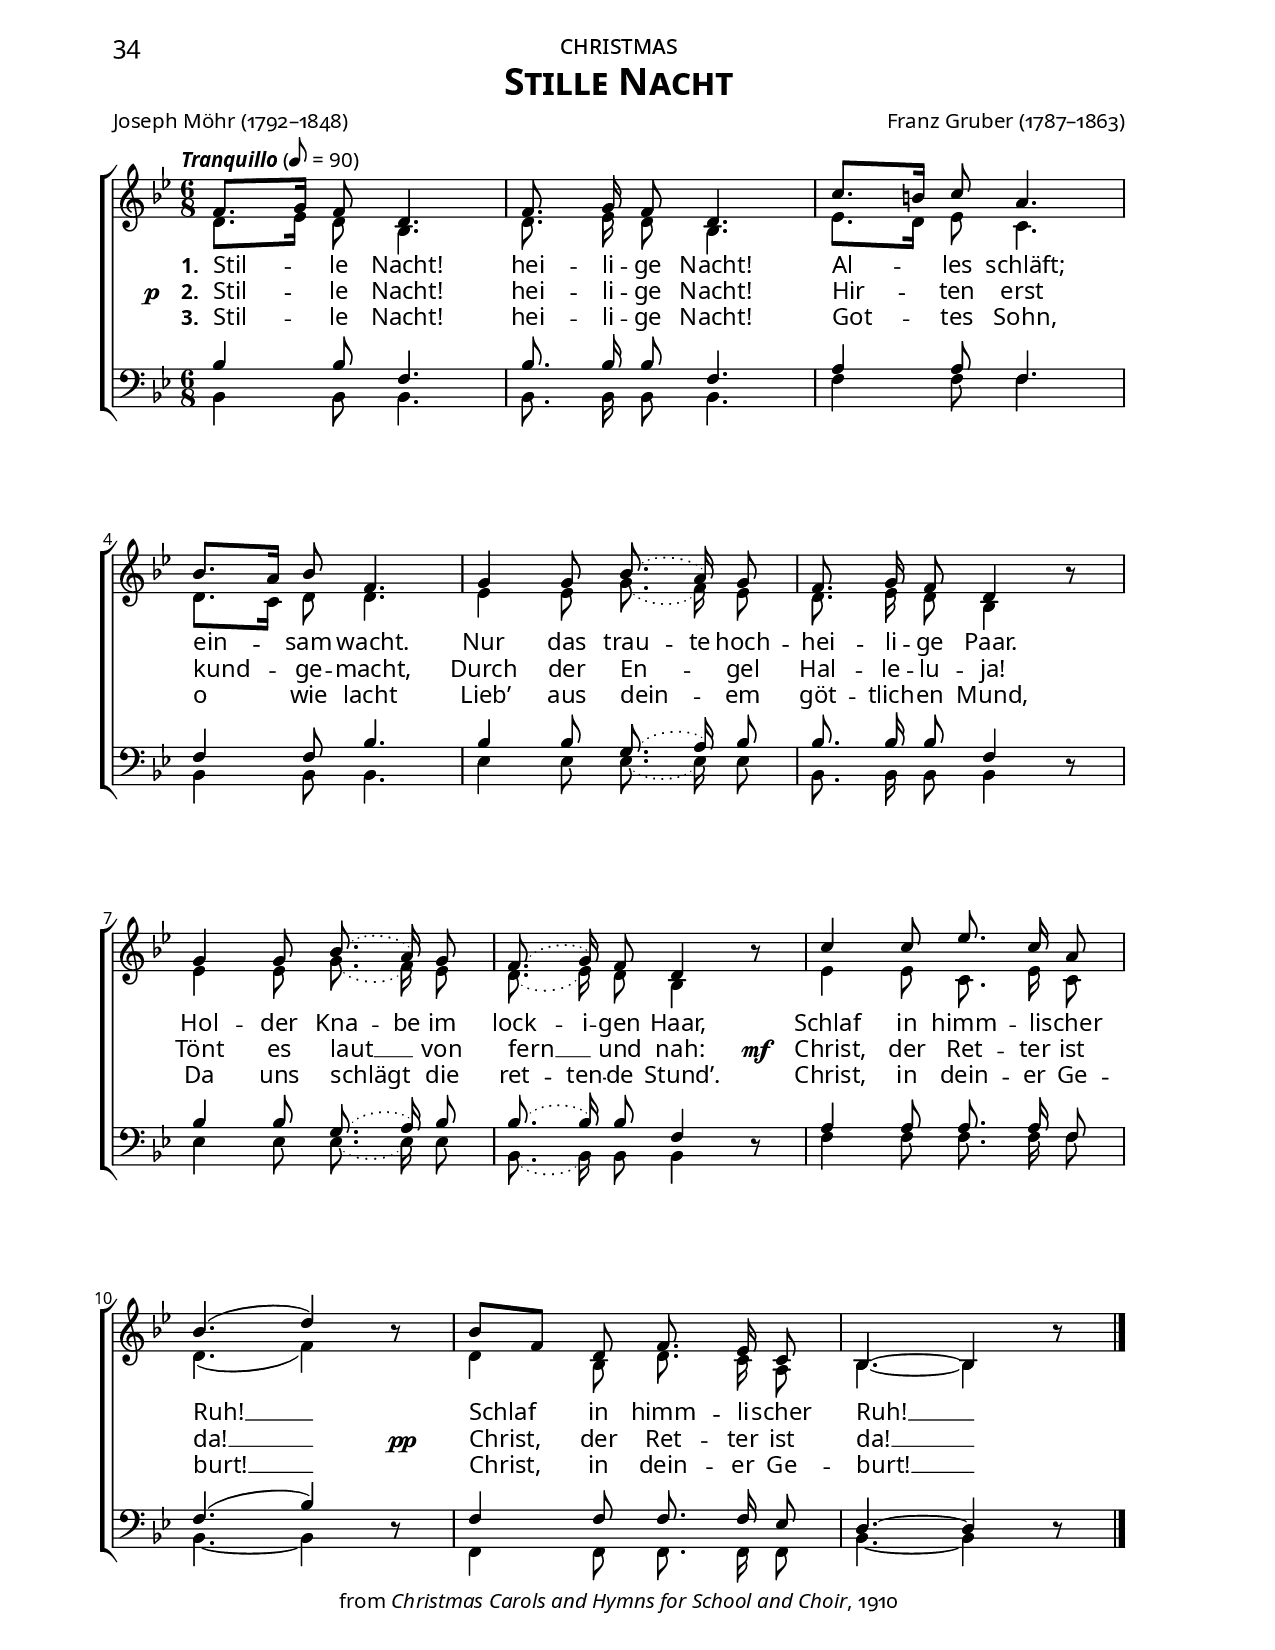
\version "2.14.2"
\include "util.ly"
\header {
  title = \markup{\override #'(font-name . "Garamond Premier Pro Semibold"){ \abs-fontsize #18 \smallCapsOldStyle"Stille Nacht"}}
  poet = \markup\oldStyleNum"Joseph Möhr (1792–1848)"
  composer = \markup\oldStyleNum"Franz Gruber (1787–1863)"
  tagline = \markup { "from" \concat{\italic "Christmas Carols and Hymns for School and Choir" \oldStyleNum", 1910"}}
}
\paper {
  paper-height = 11\in
  paper-width = 8.5\in
  indent = 0\in
  %system-system-spacing = #'((basic-distance . 10) (padding . 0))
  %system-system-spacing =
  %  #'((basic-distance . 0)
  %     (minimum-distance . 0)
  %     (padding . -0.35)
  %     (stretchability . 100))
  ragged-last-bottom = ##f
  ragged-bottom = ##f
  two-sided = ##t
  inner-margin = 1\in
  outer-margin = 0.75\in
  top-margin = 0.26\in
  bottom-margin = 0.25\in
  first-page-number = #034
  print-first-page-number = ##t
  headerLine = \markup{\override #'(font-name . "Garamond Premier Pro") \smallCapsOldStyle"christmas"}
  oddHeaderMarkup = \markup\fill-line{
     \override #'(font-name . "Garamond Premier Pro")\abs-fontsize #12.5
     \combine 
        \fill-line{"" \on-the-fly #print-page-number-check-first
        \oldStylePageNum""
        }
        \fill-line{\headerLine}
  }
  evenHeaderMarkup = \markup {
     \override #'(font-name . "Garamond Premier Pro")\abs-fontsize #12.5
     \combine
        \on-the-fly #print-page-number-check-first
        \oldStylePageNum""
        \fill-line{\headerLine}
  }
}
#(set-global-staff-size 18) \paper{ #(define fonts (make-pango-font-tree "Garamond Premier Pro" "Garamond Premier Pro" "Garamond Premier Pro" (/ 18 20))) }
global = {
  \key bes \major
  \time 6/8
  \autoBeamOff
  \override DynamicLineSpanner #'staff-padding = #0.0
  \override DynamicLineSpanner #'Y-extent = #'(-1 . 1)
}

sopMusic = \relative c' {
  \tempo \markup\italic"Tranquillo" 8 = 90
  \slurDotted 
  f8.[ g16] f8 d4. |
  f8. g16 f8 d4. |
  c'8.[ b16] c8 a4. | \break
  bes8.[ a16] bes8 f4. |
  
  g4 g8 bes8.( a16) g8 |
  f8.\noBeam g16\noBeam f8 d4 bes'8\rest | \break
  g4 g8 bes8.( a16) g8 |
  f8.\noBeam( g16\noBeam) f8 d4 bes'8\rest |
  
  \slurSolid c4 c8\noBeam ees8.\noBeam c16\noBeam a8 | \break
  bes4.( d4) bes8\rest |
  bes8[ f] d8 f8.\noBeam ees16\noBeam c8 |
  bes4.~bes4 bes'8\rest \bar "|."
}
sopWords = \lyricmode {
  
}

altoMusic = \relative c' {
  \slurDotted 
  d8.[ ees16] d8 bes4. |
  d8. ees16 d8 bes4. |
  ees8.[ d16] ees8 c4. |
  d8.[ c16] d8 d4. |
  
  ees4 ees8 g8.( f16) ees8 |
  d8.\noBeam ees16\noBeam d8\noBeam bes4 s8 |
  ees4 ees8 g8.( f16) ees8 |
  d8.\noBeam( ees16\noBeam) d8 bes4 s8 |
  
  \slurSolid ees4 ees8 c8.\noBeam ees16\noBeam c8 |
  d4.( f4) s8 |
  d4 bes8 d8.\noBeam c16\noBeam a8 |
  bes4.~ bes4 s8 \bar "|."
}
altoWords = \lyricmode {
  \dropLyricsV
  \set stanza = #"1. "
  Stil -- le Nacht!
  hei -- li -- ge Nacht!
  Al -- les schläft;
  ein -- sam wacht.
  Nur das
  \set ignoreMelismata = ##t
  trau -- te hoch -- hei -- li -- ge Paar. 
  Hol -- der Kna -- be im lock -- i -- gen Haar,
  \unset ignoreMelismata
  Schlaf in himm -- li -- scher Ruh! __ 
  Schlaf in himm -- li -- scher Ruh! __
}
altoWordsII = {
  \dropLyricsV
  \set stanza = \markup\concat{\dynamic"p   " "2. "}
  \lyricmode {
    Stil -- le Nacht!
    hei -- li -- ge Nacht!
    Hir -- ten erst kund -- ge -- macht,
    Durch der En -- gel Hal -- le -- lu -- ja!
    Tönt es laut __ von fern __ und nah:
  }
  \set stanza = \markup\dynamic"mf  "
  \lyricmode {
    Christ, der Ret -- ter ist da! __
  }
  \set stanza = \markup\dynamic"pp      "
  \lyricmode {
    Christ, der Ret -- ter ist da! __
  }
}
altoWordsIII = \lyricmode {
  \dropLyricsV
  \set stanza = #"3. "
  Stil -- le Nacht!
  hei -- li -- ge Nacht!
  Got -- tes Sohn, o wie lacht
  Lieb’ aus dein -- em göt -- tlich -- en Mund,
  Da uns schlägt die
  \set ignoreMelismata = ##t
  ret -- ten -- de Stund’. 
  \unset ignoreMelismata
  Christ, in dein -- er Ge -- burt! __
  Christ, in dein -- er Ge -- burt! __
}
altoWordsIV = \lyricmode {
\set ignoreMelismata = ##t
%\markup\italic 
  
}

tenorMusic = \relative c' {
  \slurDotted 
  bes4 bes8 f4. |
  bes8. bes16 bes8 f4. |
  a4 a8 f4. |
  f4 f8 bes4. |
  
  bes4 bes8 g8.( a16) bes8 |
  bes8.\noBeam bes16\noBeam bes8 f4 s8 |
  bes4 bes8 g8.( a16) bes8 |
  bes8.\noBeam( bes16\noBeam) bes8 f4 s8 |
  
  a4 a8\noBeam a8.\noBeam a16\noBeam f8 |
  \slurSolid f4.( bes4) s8 |
  f4 f8\noBeam f8.\noBeam f16\noBeam ees8 |
  d4.~d4 s8 \bar "|."
}
tenorWords = \lyricmode {

}

bassMusic = \relative c {
  \slurDotted 
  bes4 bes8 bes4. |
  bes8. bes16 bes8 bes4. |
  f'4 f8 f4. |
  bes,4 bes8 bes4. |
  
  ees4 ees8 ees8.( ees16) ees8 |
  bes8.\noBeam bes16\noBeam bes8\noBeam bes4 d8\rest |
  ees4 ees8 ees8.( ees16) ees8 |
  bes8.\noBeam( bes16\noBeam) bes8 bes4 d8\rest |
  
  f4 f8\noBeam f8.\noBeam f16\noBeam f8 |
  bes,4.~ bes4 d8\rest |
  f,4 f8\noBeam f8.\noBeam f16\noBeam f8 |
  bes4.~ bes4 d8\rest \bar "|."
}
bassWords = \lyricmode {

}

\score {
  <<
   \new ChoirStaff <<
%    \new Lyrics = sopranos \with { \override VerticalAxisGroup #'nonstaff-relatedstaff-spacing = #'((basic-distance . 1)) }
    \new Staff = women <<
      \new Voice = "sopranos" { \voiceOne << \global \sopMusic >> }
      \new Voice = "altos" { \voiceTwo << \global \altoMusic >> }
    >>
    \new Lyrics \with { alignAboveContext = #"women" \override VerticalAxisGroup #'nonstaff-relatedstaff-spacing = #'((basic-distance . 1))} \lyricsto "sopranos" \sopWords
    \new Lyrics = "altosIV"  \with { alignBelowContext = #"women" \override VerticalAxisGroup #'nonstaff-relatedstaff-spacing = #'((basic-distance . 1))} \lyricsto "sopranos" \altoWordsIV
    \new Lyrics = "altosIII"  \with { alignBelowContext = #"women" \override VerticalAxisGroup #'nonstaff-relatedstaff-spacing = #'((basic-distance . 1))} \lyricsto "sopranos" \altoWordsIII
    \new Lyrics = "altosII"  \with { alignBelowContext = #"women" \override VerticalAxisGroup #'nonstaff-relatedstaff-spacing = #'((basic-distance . 1))} \lyricsto "sopranos" \altoWordsII
    \new Lyrics = "altos"  \with { alignBelowContext = #"women" \override VerticalAxisGroup #'nonstaff-relatedstaff-spacing = #'((basic-distance . 1))} \lyricsto "sopranos" \altoWords
   \new Staff = men <<
      \clef bass
      \new Voice = "tenors" { \voiceOne << \global \tenorMusic >> }
      \new Voice = "basses" { \voiceTwo << \global \bassMusic >> }
    >>
    \new Lyrics \with { alignAboveContext = #"men" \override VerticalAxisGroup #'nonstaff-relatedstaff-spacing = #'((basic-distance . 1)) } \lyricsto "tenors" \tenorWords
    \new Lyrics \with { alignBelowContext = #"men" \override VerticalAxisGroup #'nonstaff-relatedstaff-spacing = #'((basic-distance . 1)) } \lyricsto "basses" \bassWords
  >>
%    \new PianoStaff << \new Staff { \new Voice { \pianoRH } } \new Staff { \clef "bass" \pianoLH } >>
  >>
  \layout {
  \context {
    \Lyrics
    \override LyricText #'font-size = #1.3
  }
    \context {
      \Score
      %\override SpacingSpanner #'base-shortest-duration = #(ly:make-moment 1 8)
      %\override SpacingSpanner #'common-shortest-duration = #(ly:make-moment 1 4)
    }
    \context {
      % Remove all empty staves
      % \Staff \RemoveEmptyStaves \override VerticalAxisGroup #'remove-first = ##t
    }
    \context {
      \Lyrics
      \override LyricText #'X-offset = #center-on-word
    }
  }
}

